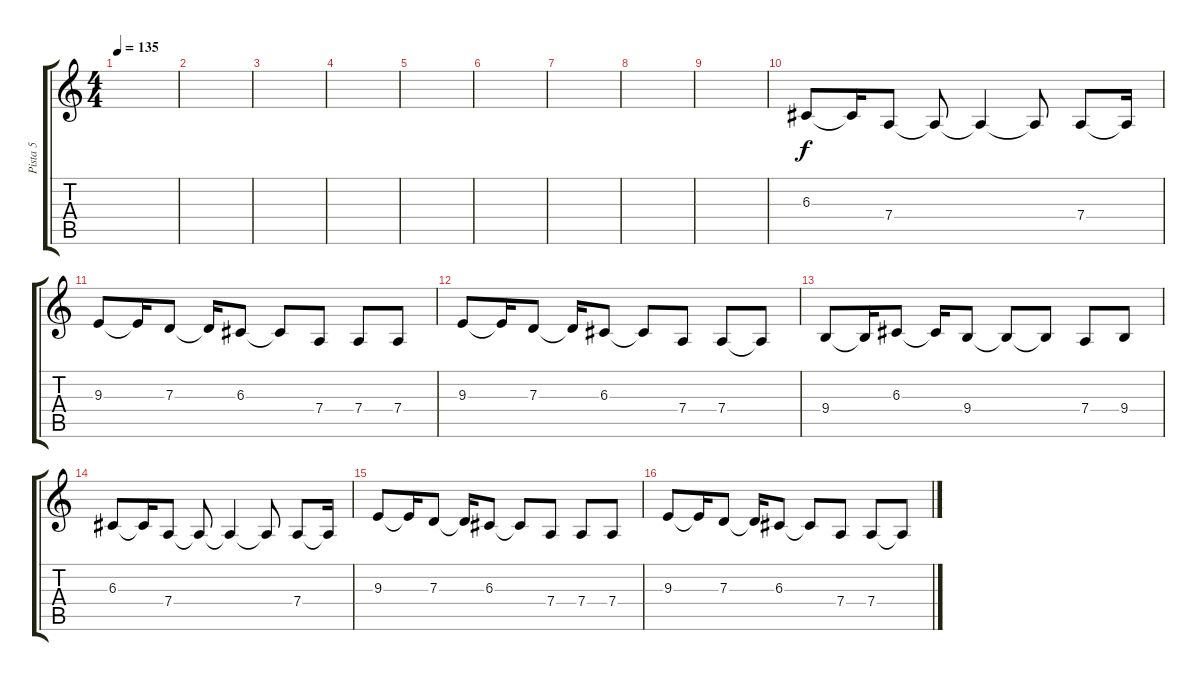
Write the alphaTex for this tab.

\track ("Pista 5" "Pista 5") {instrument sopranosax}
\staff {score tabs}
\tuning (E4 B3 G3 D3 A2 E2) {hide}
\ts (4 4)
\tempo 135
\clef g2
\ks c
|
|
|
|
|
|
|
|
|
6.3.8 6.3{t}.16 7.4.8 7.4{t}.8 7.4{t}.4 7.4{t}.8 7.4.8 7.4{t}.16 |
9.3.8 9.3{t}.16 7.3.8 7.3{t}.16 6.3.8 6.3{t}.8 7.4.8 7.4.8 7.4.8 |
9.3.8 9.3{t}.16 7.3.8 7.3{t}.16 6.3.8 6.3{t}.8 7.4.8 7.4.8 7.4{t}.8 |
9.4.8 9.4{t}.16 6.3.8 6.3{t}.16 9.4.8 9.4{t}.8 9.4{t}.8 7.4.8 9.4.8 |
6.3.8 6.3{t}.16 7.4.8 7.4{t}.8 7.4{t}.4 7.4{t}.8 7.4.8 7.4{t}.16 |
9.3.8 9.3{t}.16 7.3.8 7.3{t}.16 6.3.8 6.3{t}.8 7.4.8 7.4.8 7.4.8 |
9.3.8 9.3{t}.16 7.3.8 7.3{t}.16 6.3.8 6.3{t}.8 7.4.8 7.4.8 7.4{t}.8
